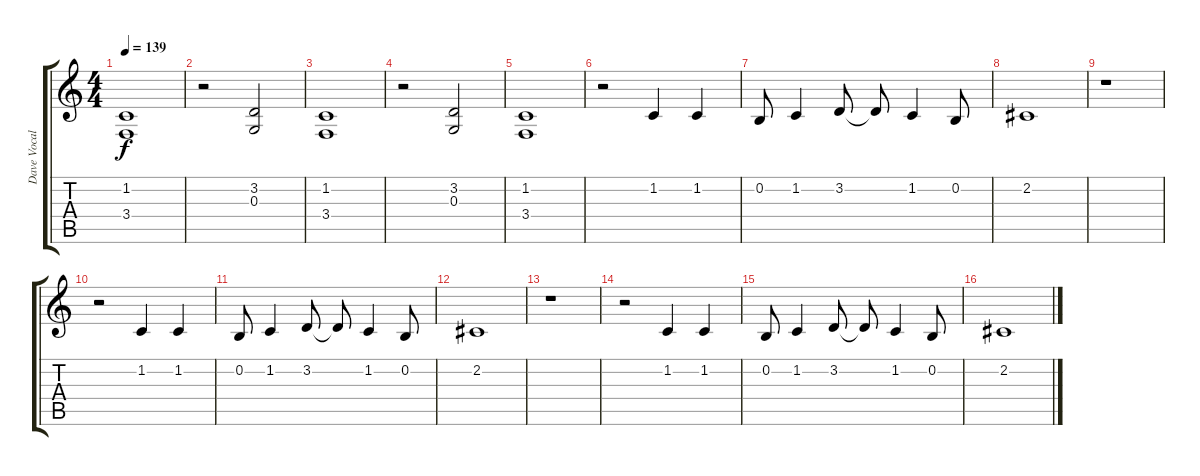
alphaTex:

\track ("Dave Vocal" "Dave Vocal") {instrument drawbarorgan}
\staff {score tabs}
\tuning (E4 B3 G3 D3 A2 E2) {hide}
\ts (4 4)
\tempo 139
\clef g2
\ks c
(1.2 3.4).1{dy f} |
r.2 (3.2 0.3).2 |
(1.2 3.4).1 |
r.2 (3.2 0.3).2 |
(1.2 3.4).1 |
r.2 1.2.4 1.2.4 |
0.2.8 1.2.4 3.2.8 3.2{t}.8 1.2.4 0.2.8 |
2.2.1 |
r.1 |
r.2 1.2.4 1.2.4 |
0.2.8 1.2.4 3.2.8 3.2{t}.8 1.2.4 0.2.8 |
2.2.1 |
r.1 |
r.2 1.2.4 1.2.4 |
0.2.8 1.2.4 3.2.8 3.2{t}.8 1.2.4 0.2.8 |
2.2.1
